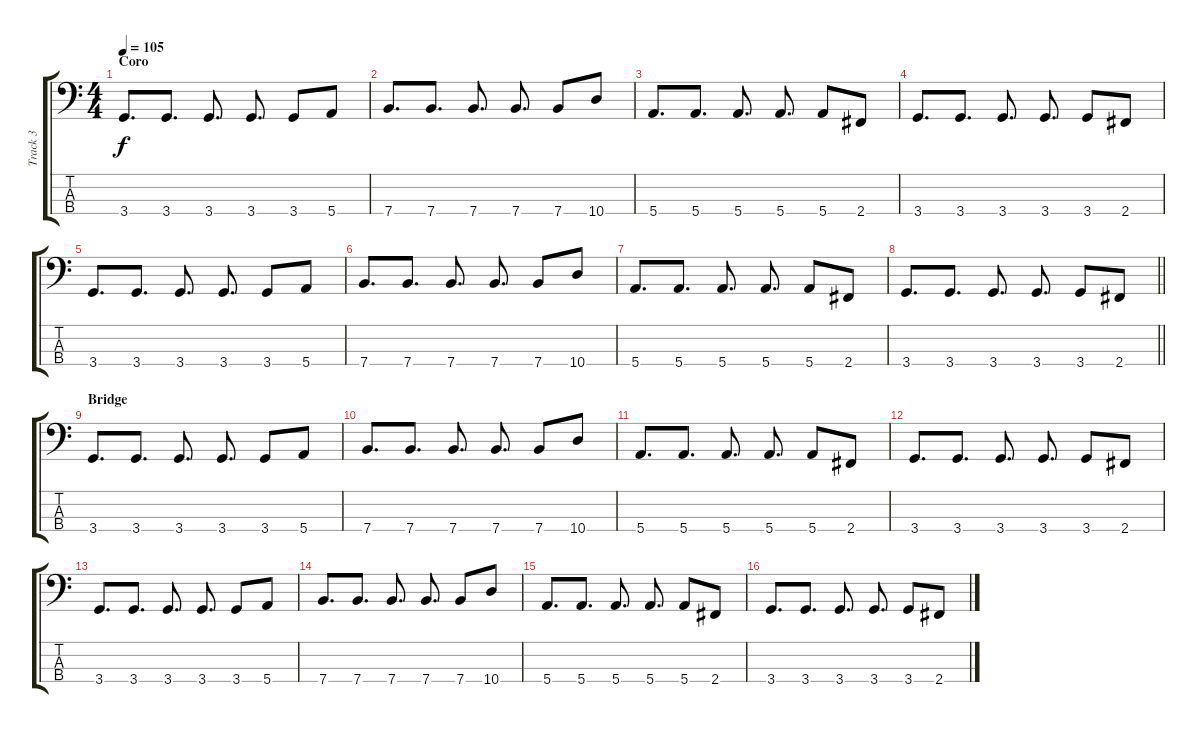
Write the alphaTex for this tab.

\track ("Track 3" "Track 3") {instrument electricbassfinger}
\staff {score tabs}
\tuning (G2 D2 A1 E1) {hide}
\ts (4 4)
\section ("" "Coro")
\tempo 105
\clef f4
\ks c
3.4.8{d dy f} 3.4.8{d} 3.4.8{d} 3.4.8{d} 3.4.8 5.4.8 |
7.4.8{d} 7.4.8{d} 7.4.8{d} 7.4.8{d} 7.4.8 10.4.8 |
5.4.8{d} 5.4.8{d} 5.4.8{d} 5.4.8{d} 5.4.8 2.4.8 |
3.4.8{d} 3.4.8{d} 3.4.8{d} 3.4.8{d} 3.4.8 2.4.8 |
3.4.8{d} 3.4.8{d} 3.4.8{d} 3.4.8{d} 3.4.8 5.4.8 |
7.4.8{d} 7.4.8{d} 7.4.8{d} 7.4.8{d} 7.4.8 10.4.8 |
5.4.8{d} 5.4.8{d} 5.4.8{d} 5.4.8{d} 5.4.8 2.4.8 |
\barLineRight lightlight
3.4.8{d} 3.4.8{d} 3.4.8{d} 3.4.8{d} 3.4.8 2.4.8 |
\section ("" "Bridge")
3.4.8{d} 3.4.8{d} 3.4.8{d} 3.4.8{d} 3.4.8 5.4.8 |
7.4.8{d} 7.4.8{d} 7.4.8{d} 7.4.8{d} 7.4.8 10.4.8 |
5.4.8{d} 5.4.8{d} 5.4.8{d} 5.4.8{d} 5.4.8 2.4.8 |
3.4.8{d} 3.4.8{d} 3.4.8{d} 3.4.8{d} 3.4.8 2.4.8 |
3.4.8{d} 3.4.8{d} 3.4.8{d} 3.4.8{d} 3.4.8 5.4.8 |
7.4.8{d} 7.4.8{d} 7.4.8{d} 7.4.8{d} 7.4.8 10.4.8 |
5.4.8{d} 5.4.8{d} 5.4.8{d} 5.4.8{d} 5.4.8 2.4.8 |
3.4.8{d} 3.4.8{d} 3.4.8{d} 3.4.8{d} 3.4.8 2.4.8
